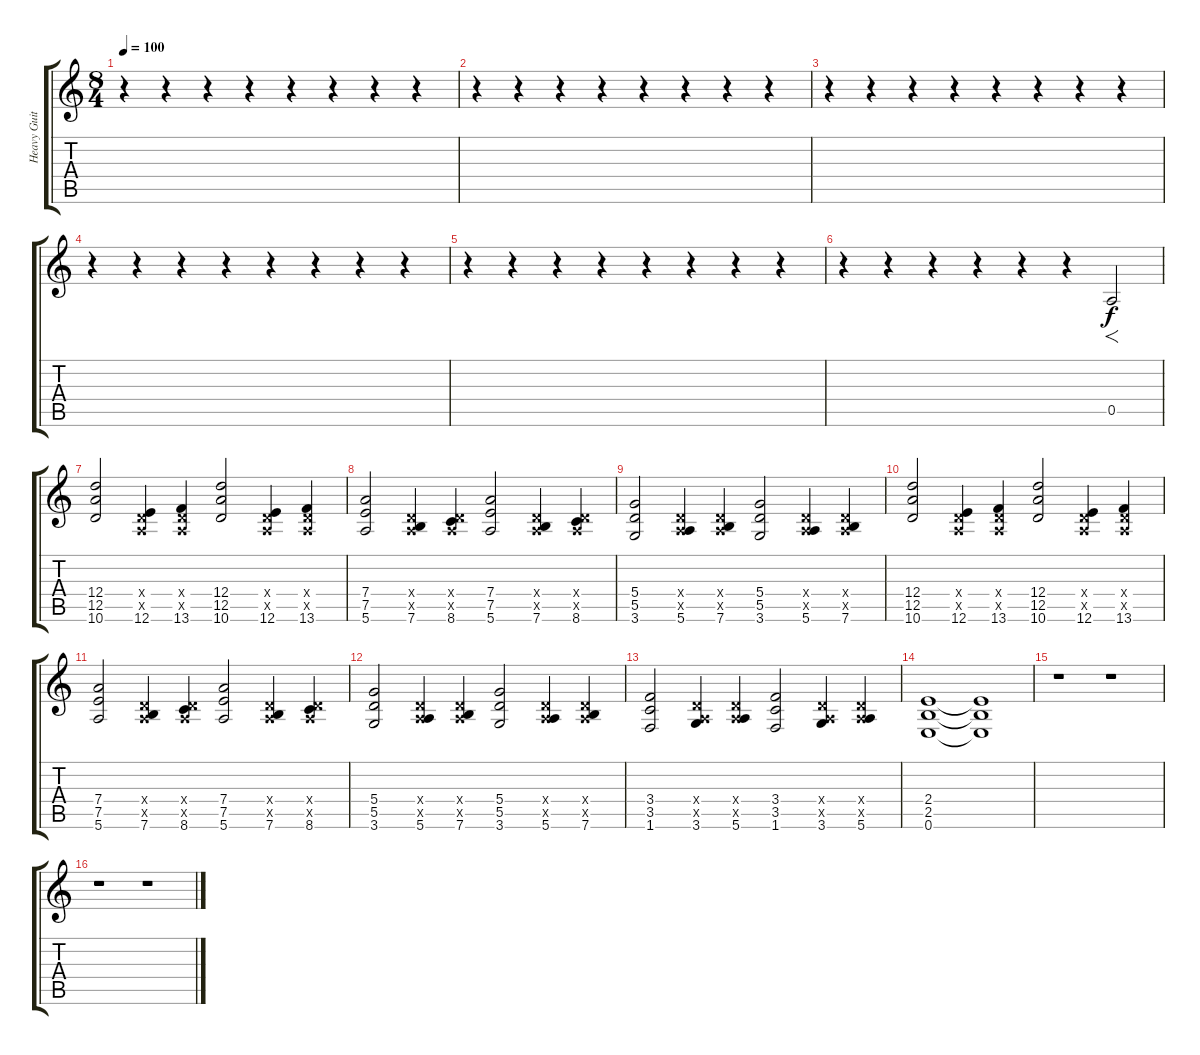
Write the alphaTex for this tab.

\track ("Heavy Guitar" "Heavy Guit") {instrument distortionguitar}
\staff {score tabs}
\tuning (E4 B3 G3 D3 A2 E2) {hide}
\ts (8 4)
\tempo 100
\clef g2
\ks c
r.4{dy f instrument distortionguitar} r.4 r.4 r.4 r.4 r.4 r.4 r.4 |
r.4 r.4 r.4 r.4 r.4 r.4 r.4 r.4 |
r.4 r.4 r.4 r.4 r.4 r.4 r.4 r.4 |
r.4 r.4 r.4 r.4 r.4 r.4 r.4 r.4 |
r.4 r.4 r.4 r.4 r.4 r.4 r.4 r.4 |
r.4 r.4 r.4 r.4 r.4 r.4 0.5.2{f} |
(12.4 12.5 10.6).2 (0.4{x} 0.5{x} 12.6).4 (0.4{x} 0.5{x} 13.6).4 (12.4 12.5 10.6).2 (0.4{x} 0.5{x} 12.6).4 (0.4{x} 0.5{x} 13.6).4 |
(7.4 7.5 5.6).2 (0.4{x} 0.5{x} 7.6).4 (0.4{x} 0.5{x} 8.6).4 (7.4 7.5 5.6).2 (0.4{x} 0.5{x} 7.6).4 (0.4{x} 0.5{x} 8.6).4 |
(5.4 5.5 3.6).2 (0.4{x} 0.5{x} 5.6).4 (0.4{x} 0.5{x} 7.6).4 (5.4 5.5 3.6).2 (0.4{x} 0.5{x} 5.6).4 (0.4{x} 0.5{x} 7.6).4 |
(12.4 12.5 10.6).2 (0.4{x} 0.5{x} 12.6).4 (0.4{x} 0.5{x} 13.6).4 (12.4 12.5 10.6).2 (0.4{x} 0.5{x} 12.6).4 (0.4{x} 0.5{x} 13.6).4 |
(7.4 7.5 5.6).2 (0.4{x} 0.5{x} 7.6).4 (0.4{x} 0.5{x} 8.6).4 (7.4 7.5 5.6).2 (0.4{x} 0.5{x} 7.6).4 (0.4{x} 0.5{x} 8.6).4 |
(5.4 5.5 3.6).2 (0.4{x} 0.5{x} 5.6).4 (0.4{x} 0.5{x} 7.6).4 (5.4 5.5 3.6).2 (0.4{x} 0.5{x} 5.6).4 (0.4{x} 0.5{x} 7.6).4 |
(3.4 3.5 1.6).2 (0.4{x} 0.5{x} 3.6).4 (0.4{x} 0.5{x} 5.6).4 (3.4 3.5 1.6).2 (0.4{x} 0.5{x} 3.6).4 (0.4{x} 0.5{x} 5.6).4 |
(2.4 2.5 0.6).1{volume 0} (2.4{t} 2.5{t} 0.6{t}).1 |
r.1 r.1 |
r.1 r.1
